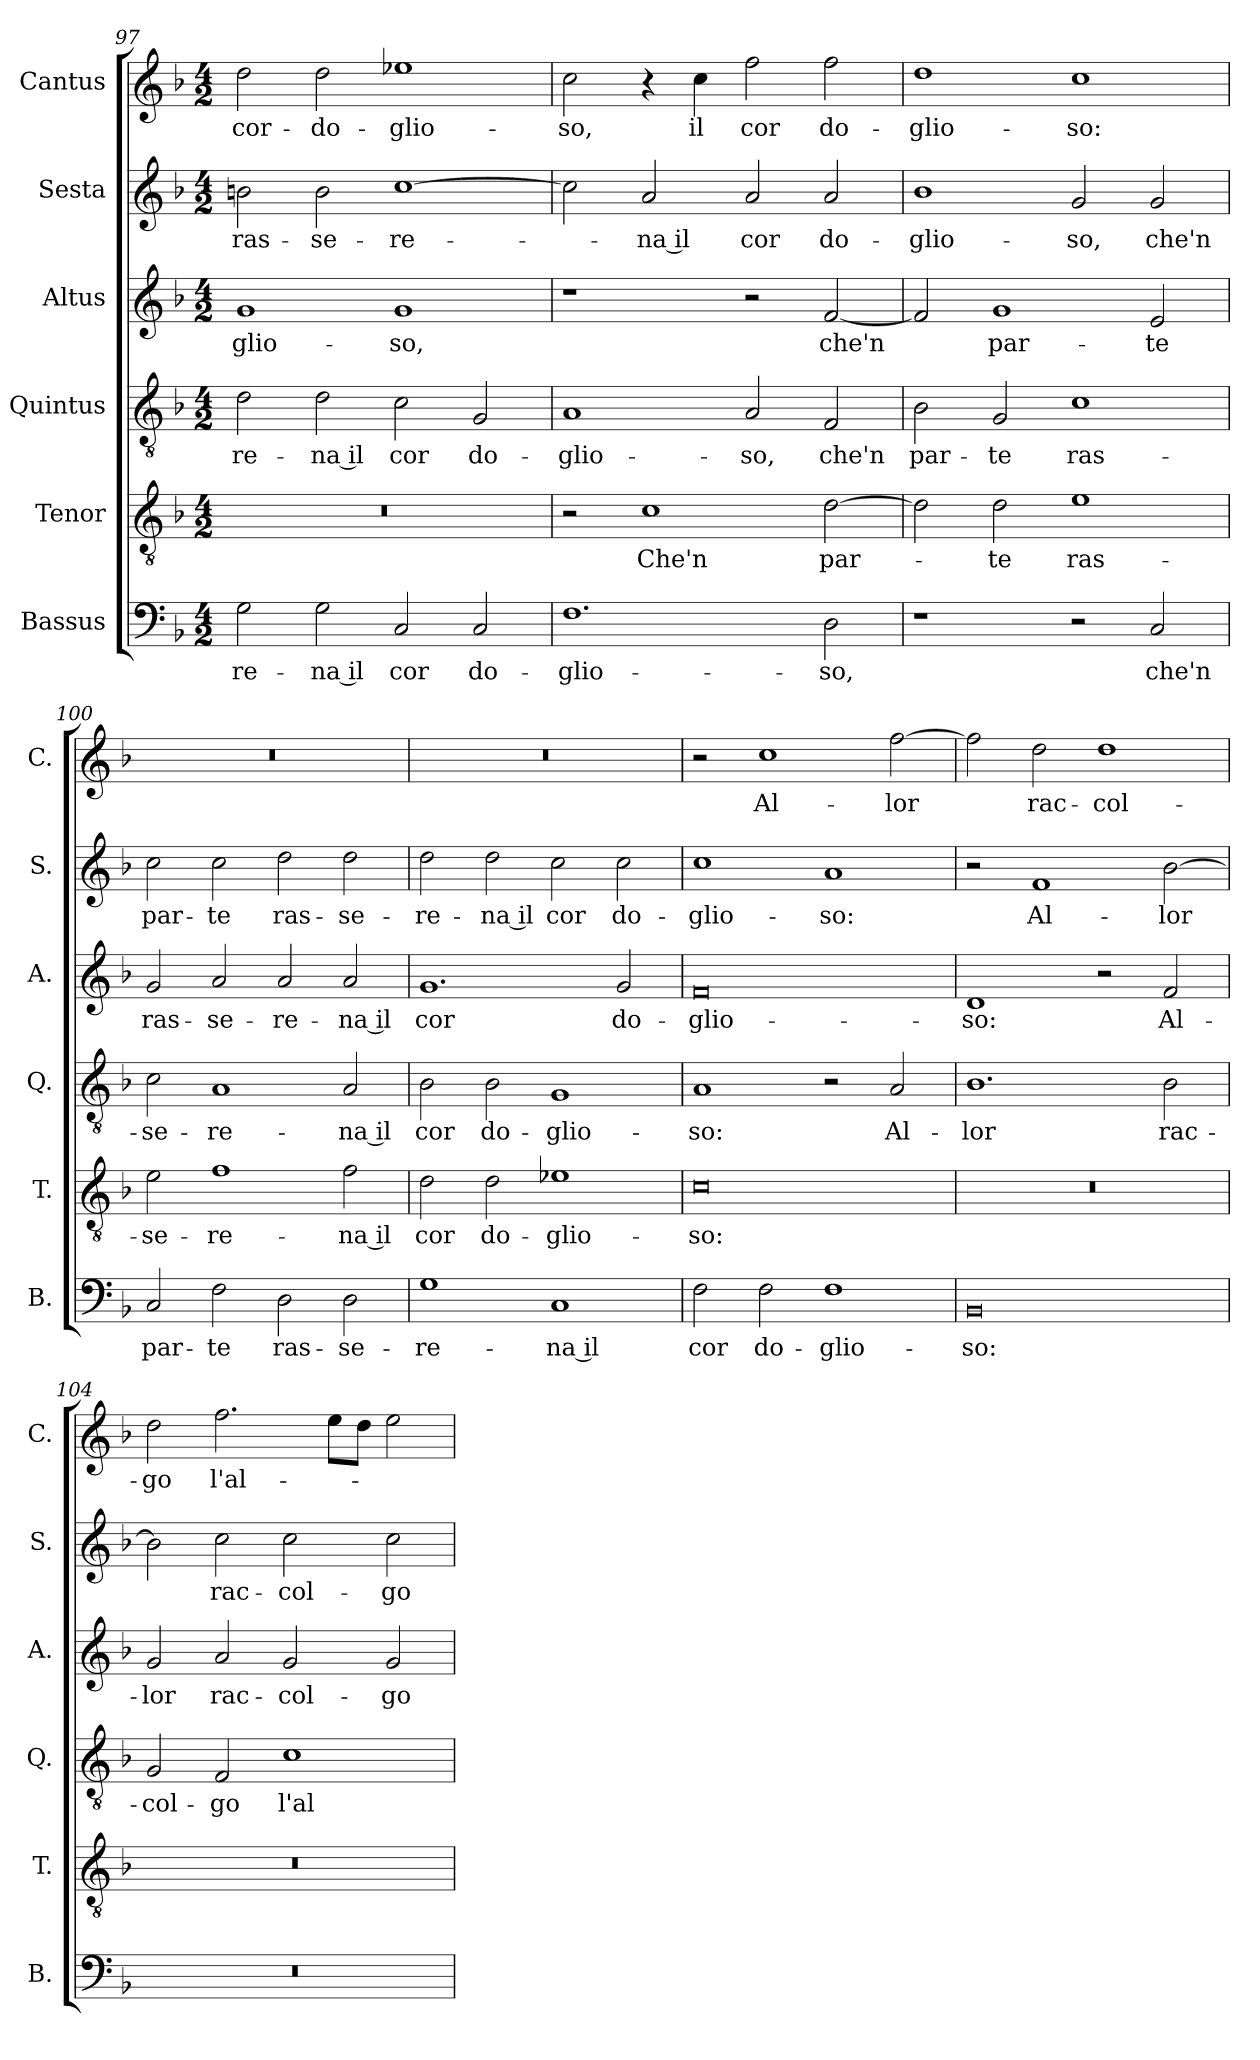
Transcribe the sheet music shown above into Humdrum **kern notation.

**kern	**text	**kern	**text	**kern	**text	**kern	**text	**kern	**text	**kern	**text
*part6	*part6	*part5	*part5	*part4	*part4	*part3	*part3	*part2	*part2	*part1	*part1
*staff6	*staff6	*staff5	*staff5	*staff4	*staff4	*staff3	*staff3	*staff2	*staff2	*staff1	*staff1
*I"Bassus	*	*I"Tenor	*	*I"Quintus	*	*I"Altus	*	*I"Sesta	*	*I"Cantus	*
*I'B.	*	*I'T.	*	*I'Q.	*	*I'A.	*	*I'S.	*	*I'C.	*
*clefF4	*	*clefGv2	*	*clefGv2	*	*clefG2	*	*clefG2	*	*clefG2	*
*k[b-]	*	*k[b-]	*	*k[b-]	*	*k[b-]	*	*k[b-]	*	*k[b-]	*
*M4/2	*	*M4/2	*	*M4/2	*	*M4/2	*	*M4/2	*	*M4/2	*
=97	=97	=97	=97	=97	=97	=97	=97	=97	=97	=97	=97
2G\	-re-	0r	.	2d\	-re-	1g	-glio-	2bn\	ras-	2dd\	cor-
2G\	-na il	.	.	2d\	-na il	.	.	2b\	-se-	2dd\	-do-
2C/	cor	.	.	2c\	cor	1g	-so,	[1cc	-re-	1ee-X	-glio-
2C/	do-	.	.	2G/	do-	.	.	.	.	.	.
=98	=98	=98	=98	=98	=98	=98	=98	=98	=98	=98	=98
1.F	-glio-	2r	.	1A	-glio-	1r	.	2cc\]	.	2cc\	-so,
.	.	1c	Che'n	.	.	.	.	2a/	-na il	4r	.
.	.	.	.	.	.	.	.	.	.	4cc\	il
.	.	.	.	2A/	-so,	2r	.	2a/	cor	2ff\	cor
2D\	-so,	[2d\	par-	2F/	che'n	[2f/	che'n	2a/	do-	2ff\	do-
=99	=99	=99	=99	=99	=99	=99	=99	=99	=99	=99	=99
1r	.	2d\]	.	2B-\	par-	2f/]	.	1b-	-glio-	1dd	-glio-
.	.	2d\	-te	2G/	-te	1g	par-	.	.	.	.
2r	.	1e	ras-	1c	ras-	.	.	2g/	-so,	1cc	-so:
2C/	che'n	.	.	.	.	2e/	-te	2g/	che'n	.	.
=100	=100	=100	=100	=100	=100	=100	=100	=100	=100	=100	=100
2C/	par-	2e\	-se-	2c\	-se-	2g/	ras-	2cc\	par-	0r	.
2F\	-te	1f	-re-	1A	-re-	2a/	-se-	2cc\	-te	.	.
2D\	ras-	.	.	.	.	2a/	-re-	2dd\	ras-	.	.
2D\	-se-	2f\	-na il	2A/	-na il	2a/	-na il	2dd\	-se-	.	.
=101	=101	=101	=101	=101	=101	=101	=101	=101	=101	=101	=101
1G	-re-	2d\	cor	2B-\	cor	1.g	cor	2dd\	-re-	0r	.
.	.	2d\	do-	2B-\	do-	.	.	2dd\	-na il	.	.
1C	-na il	1e-X	-glio-	1G	-glio-	.	.	2cc\	cor	.	.
.	.	.	.	.	.	2g/	do-	2cc\	do-	.	.
!!LO:LB:g=z
=102	=102	=102	=102	=102	=102	=102	=102	=102	=102	=102	=102
2F\	cor	0c	-so:	1A	-so:	0f	-glio-	1cc	-glio-	2r	.
2F\	do-	.	.	.	.	.	.	.	.	1cc	Al-
1F	-glio-	.	.	2r	.	.	.	1a	-so:	.	.
.	.	.	.	2A/	Al-	.	.	.	.	[2ff\	-lor
=103	=103	=103	=103	=103	=103	=103	=103	=103	=103	=103	=103
0BB-	-so:	0r	.	1.B-	-lor	1d	-so:	2r	.	2ff\]	.
.	.	.	.	.	.	.	.	1f	Al-	2dd\	rac-
.	.	.	.	.	.	2r	.	.	.	1dd	-col-
.	.	.	.	2B-\	rac-	2f/	Al-	[2b-\	-lor	.	.
=104	=104	=104	=104	=104	=104	=104	=104	=104	=104	=104	=104
0r	.	0r	.	2G/	-col-	2g/	-lor	2b-\]	.	2dd\	-go
.	.	.	.	2F/	-go	2a/	rac-	2cc\	rac-	2.ff\	l'al-
.	.	.	.	1c	l'al-	2g/	-col-	2cc\	-col-	.	.
.	.	.	.	.	.	.	.	.	.	8ee\L	.
.	.	.	.	.	.	.	.	.	.	8dd\J	.
.	.	.	.	.	.	2g/	-go	2cc\	-go	2ee\	.
=	=	=	=	=	=	=	=	=	=	=	=
*-	*-	*-	*-	*-	*-	*-	*-	*-	*-	*-	*-
